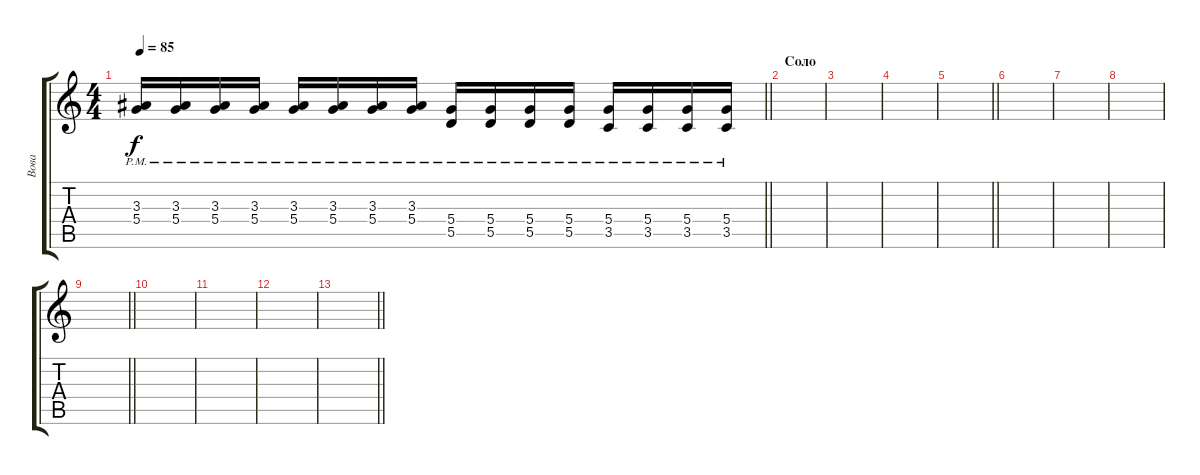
\track ("Вова" "Вова") {instrument electricguitarjazz}
\staff {score tabs}
\tuning (E4 B3 G3 D3 A2 E2) {hide}
\ts (4 4)
\tempo 85
\clef g2
\barLineRight lightlight
\ks c
(3.3{pm} 5.4{pm}).16{dy f} (3.3{pm} 5.4{pm}).16 (3.3{pm} 5.4{pm}).16 (3.3{pm} 5.4{pm}).16 (3.3{pm} 5.4{pm}).16 (3.3{pm} 5.4{pm}).16 (3.3{pm} 5.4{pm}).16 (3.3{pm} 5.4{pm}).16 (5.4{pm} 5.5{pm}).16 (5.4{pm} 5.5{pm}).16 (5.4{pm} 5.5{pm}).16 (5.4{pm} 5.5{pm}).16 (5.4{pm} 3.5{pm}).16 (5.4{pm} 3.5{pm}).16 (5.4{pm} 3.5{pm}).16 (5.4{pm} 3.5{pm}).16 |
\section ("" "Соло")
|
|
|
\barLineRight lightlight
|
|
|
|
\barLineRight lightlight
|
|
|
|
\barLineRight lightlight
